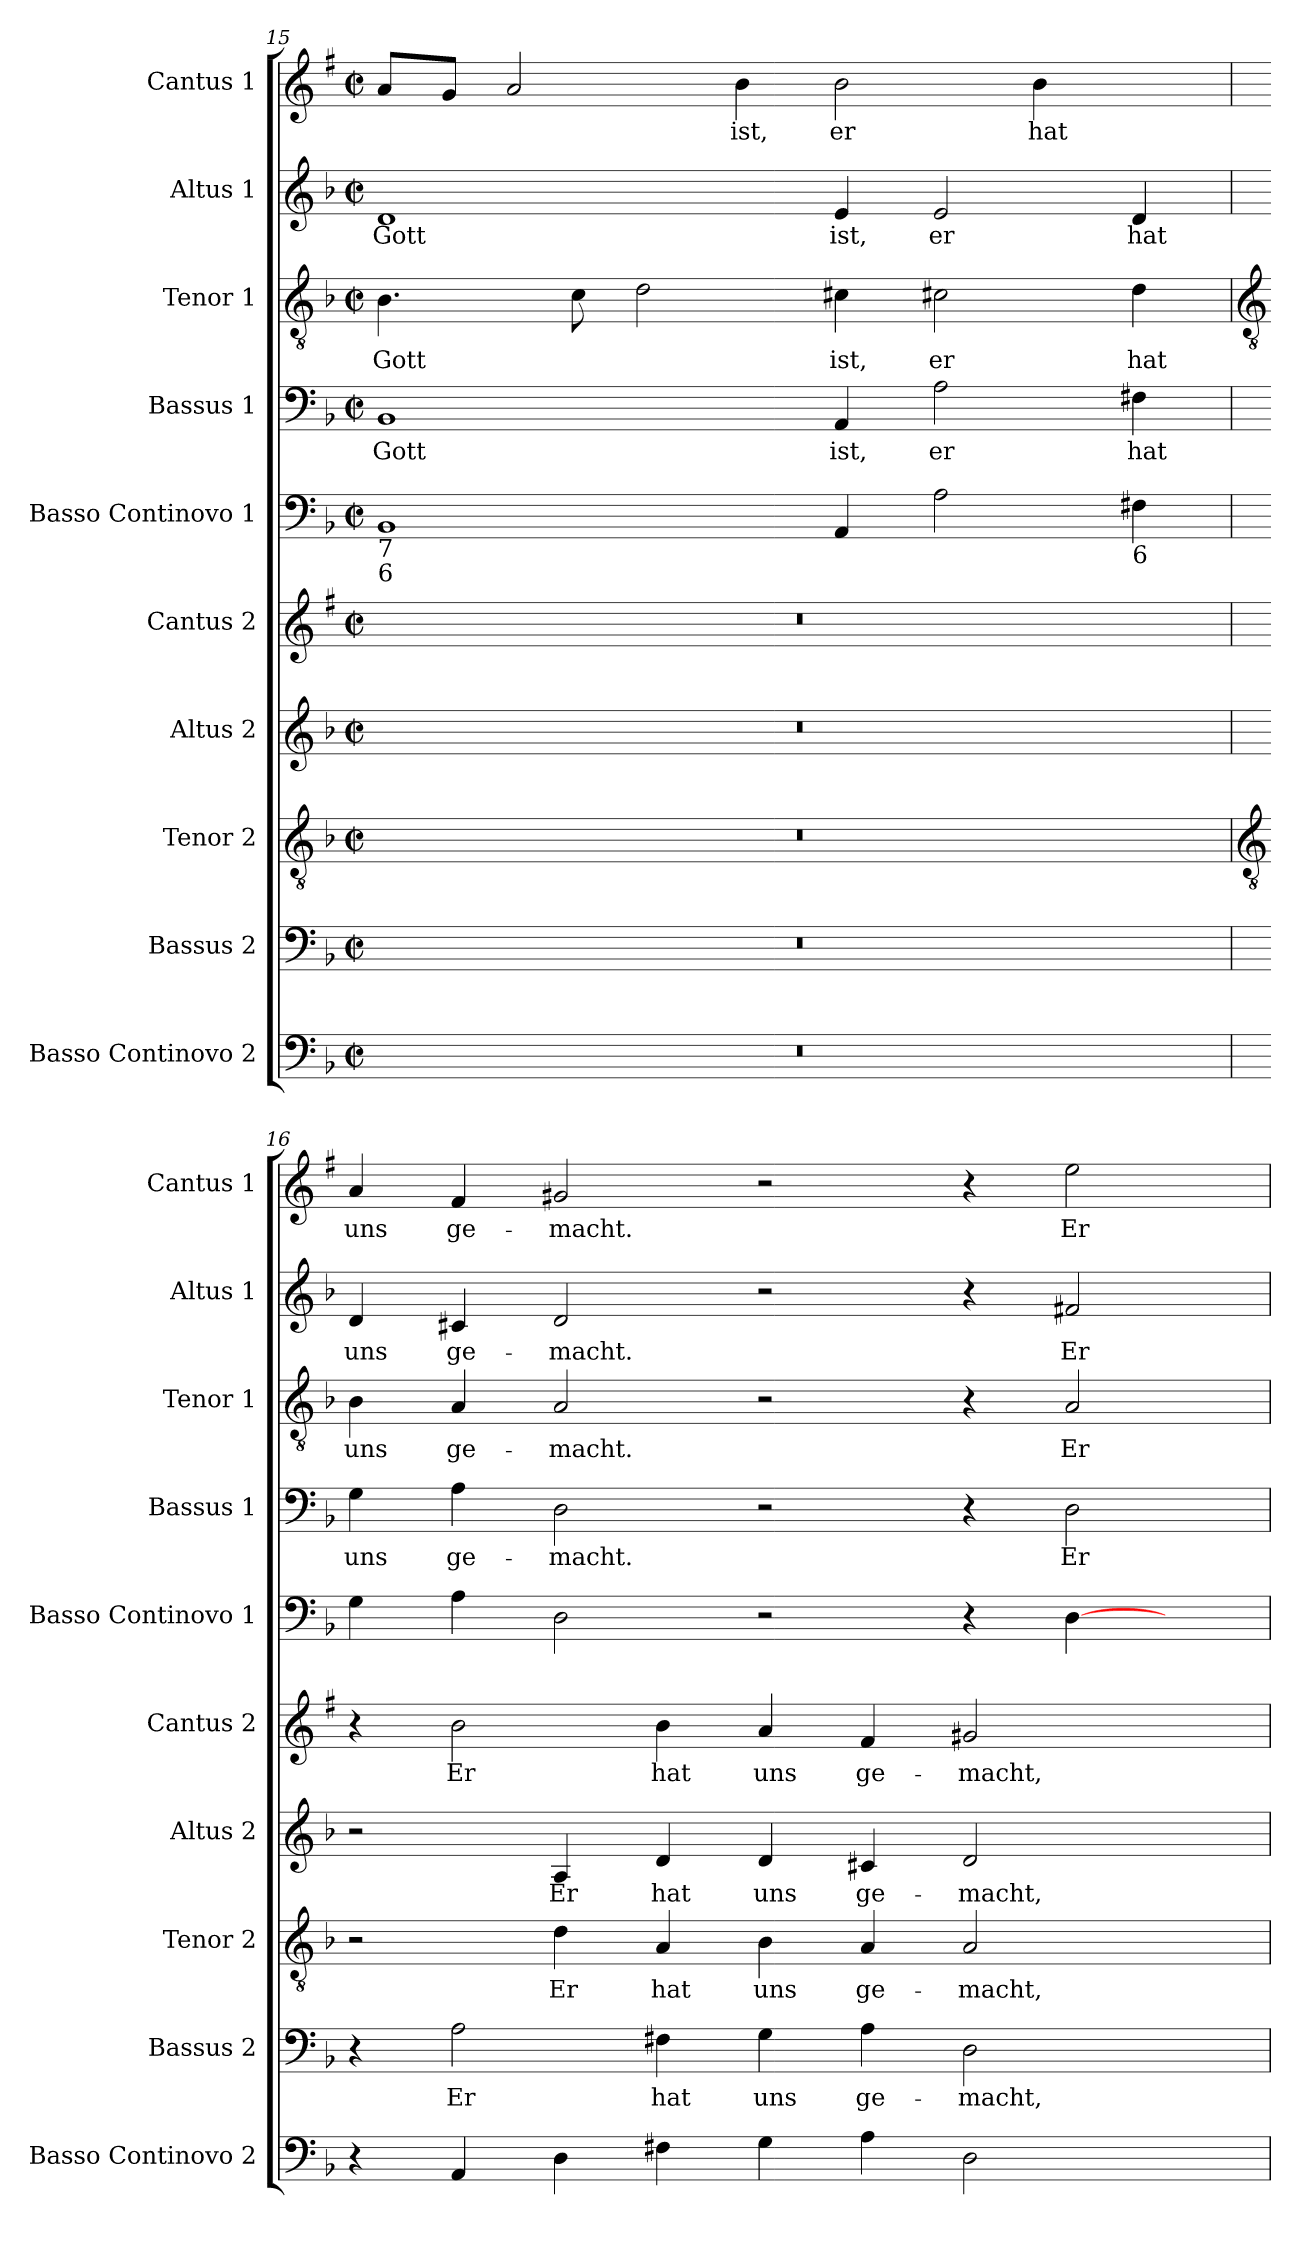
**kern	**kern	**text	**kern	**text	**kern	**text	**kern	**text	**kern	**kern	**text	**kern	**text	**kern	**text	**kern	**text
*part10	*part9	*part9	*part8	*part8	*part7	*part7	*part6	*part6	*part5	*part4	*part4	*part3	*part3	*part2	*part2	*part1	*part1
*staff10	*staff9	*staff9	*staff8	*staff8	*staff7	*staff7	*staff6	*staff6	*staff5	*staff4	*staff4	*staff3	*staff3	*staff2	*staff2	*staff1	*staff1
*I"Basso Continovo 2	*I"Bassus 2	*	*I"Tenor 2	*	*I"Altus 2	*	*I"Cantus 2	*	*I"Basso Continovo 1	*I"Bassus 1	*	*I"Tenor 1	*	*I"Altus 1	*	*I"Cantus 1	*
*I'Basso Continovo 2	*I'Bassus 2	*	*I'Tenor 2	*	*I'Altus 2	*	*I'Cantus 2	*	*I'Basso Continovo 1	*I'Bassus 1	*	*I'Tenor 1	*	*I'Altus 1	*	*I'Cantus 1	*
*clefF4	*clefF4	*	*clefGv2	*	*clefG2	*	*clefG2	*	*clefF4	*clefF4	*	*clefGv2	*	*clefG2	*	*clefG2	*
*	*	*	*	*	*	*	*ITrd1c2	*	*	*	*	*	*	*	*	*ITrd1c2	*
*k[b-]	*k[b-]	*	*k[b-]	*	*k[b-]	*	*k[b-]	*	*k[b-]	*k[b-]	*	*k[b-]	*	*k[b-]	*	*k[b-]	*
*F:	*F:	*	*F:	*	*F:	*	*F:	*	*F:	*F:	*	*F:	*	*F:	*	*F:	*
*M4/2	*M4/2	*	*M4/2	*	*M4/2	*	*M4/2	*	*M4/2	*M4/2	*	*M4/2	*	*M4/2	*	*M4/2	*
*met(c|)	*met(c|)	*	*met(c|)	*	*met(c|)	*	*met(c|)	*	*met(c|)	*met(c|)	*	*met(c|)	*	*met(c|)	*	*met(c|)	*
=15	=15	=15	=15	=15	=15	=15	=15	=15	=15	=15	=15	=15	=15	=15	=15	=15	=15
!	!	!	!	!	!	!	!	!	!LO:TX:b:t=7	!	!	!	!	!	!	!	!
!	!	!	!	!	!	!	!	!	!LO:TX:b:t=6	!	!	!	!	!	!	!	!
!	!	!	!	!	!	!	!	!	!	!	!LO:LY:b	!	!LO:LY:b	!	!LO:LY:b	!	!
*	*	*	*	*	*	*	*	*	*	*	*	*	*	*	*	*^	*
0r	0r	.	0r	.	0r	.	0r	.	1BB-	1BB-	Gott	4.B-	Gott	1d	Gott	8gL	4ryy	.
.	.	.	.	.	.	.	.	.	.	.	.	.	.	.	.	8fJ	.	.
.	.	.	.	.	.	.	.	.	.	.	.	.	.	.	.	2g	1..ryy	.
.	.	.	.	.	.	.	.	.	.	.	.	8c	.	.	.	.	.	.
.	.	.	.	.	.	.	.	.	.	.	.	2d	.	.	.	.	.	.
!	!	!	!	!	!	!	!	!	!	!	!	!	!	!	!	!	!	!LO:LY:b
.	.	.	.	.	.	.	.	.	.	.	.	.	.	.	.	4a	.	ist,
!	!	!	!	!	!	!	!	!	!	!	!LO:LY:b	!	!LO:LY:b	!	!LO:LY:b	!	!	!LO:LY:b
.	.	.	.	.	.	.	.	.	4AA	4AA	ist,	4c#X	ist,	4e	ist,	2a	.	er
!	!	!	!	!	!	!	!	!	!	!	!LO:LY:b	!	!LO:LY:b	!	!LO:LY:b	!	!	!
.	.	.	.	.	.	.	.	.	2A	2A	er	2c#X	er	2e	er	.	.	.
!	!	!	!	!	!	!	!	!	!	!	!	!	!	!	!	!	!	!LO:LY:b
.	.	.	.	.	.	.	.	.	.	.	.	.	.	.	.	4a	.	hat
!	!	!	!	!	!	!	!	!	!LO:TX:b:t=6	!	!	!	!	!	!	!	!	!
!	!	!	!	!	!	!	!	!	!	!	!LO:LY:b	!	!LO:LY:b	!	!LO:LY:b	!	!	!
.	.	.	.	.	.	.	.	.	4F#X	4F#X	hat	4d	hat	4d	hat	4ryy	.	.
!!LO:LB:g=z	!!
=16	=16	=16	=16	=16	=16	=16	=16	=16	=16	=16	=16	=16	=16	=16	=16	=16	=16	=16
*	*	*	*clefGv2	*	*	*	*	*	*	*	*	*clefGv2	*	*	*	*	*	*
!	!	!	!	!	!	!	!	!	!	!	!LO:LY:b	!	!LO:LY:b	!	!LO:LY:b	!	!	!LO:LY:b
4r	4r	.	2r	.	2r	.	4r	.	4G	4G	uns	4B-	uns	4d	uns	4g	1ryy	uns
!	!	!LO:LY:b	!	!	!	!	!	!LO:LY:b	!	!	!LO:LY:b	!	!LO:LY:b	!	!LO:LY:b	!	!	!LO:LY:b
4AA	2A	Er	.	.	.	.	2a	Er	4A	4A	ge-	4A	ge-	4c#X	ge-	4e	.	ge-
!	!	!	!	!LO:LY:b	!	!LO:LY:b	!	!	!	!	!LO:LY:b	!	!LO:LY:b	!	!LO:LY:b	!	!	!LO:LY:b
4D	.	.	4d	Er	4A	Er	.	.	2D	2D	-macht.	2A	-macht.	2d	-macht.	2f#X	.	-macht.
!	!	!LO:LY:b	!	!LO:LY:b	!	!LO:LY:b	!	!LO:LY:b	!	!	!	!	!	!	!	!	!	!
4F#X	4F#X	hat	4A	hat	4d	hat	4a	hat	.	.	.	.	.	.	.	.	.	.
!	!	!LO:LY:b	!	!LO:LY:b	!	!LO:LY:b	!	!LO:LY:b	!	!	!	!	!	!	!	!	!	!
4G	4G	uns	4B-	uns	4d	uns	4g	uns	2r	2r	.	2r	.	2r	.	2r	2ryy	.
!	!	!LO:LY:b	!	!LO:LY:b	!	!LO:LY:b	!	!LO:LY:b	!	!	!	!	!	!	!	!	!	!
4A	4A	ge-	4A	ge-	4c#X	ge-	4e	ge-	.	.	.	.	.	.	.	.	.	.
!	!	!LO:LY:b	!	!LO:LY:b	!	!LO:LY:b	!	!LO:LY:b	!	!	!	!	!	!	!	!	!	!
2D	2D	-macht,	2A	-macht,	2d	-macht,	2f#X	-macht,	4r	4r	.	4r	.	4r	.	4r	4ryy	.
!	!	!	!	!	!	!	!	!	!	!	!LO:LY:b	!	!LO:LY:b	!	!LO:LY:b	!	!	!LO:LY:b
.	.	.	.	.	.	.	.	.	[4D	2D	Er	2A	Er	2f#X	Er	2dd	4ryy	Er
4ryy	4ryy	.	4ryy	.	4ryy	.	4ryy	.	4ryy	.	.	.	.	.	.	.	4ryy	.
*	*	*	*	*	*	*	*	*	*	*	*	*	*	*	*	*v	*v	*
=	=	=	=	=	=	=	=	=	=	=	=	=	=	=	=	=	=
*-	*-	*-	*-	*-	*-	*-	*-	*-	*-	*-	*-	*-	*-	*-	*-	*-	*-
